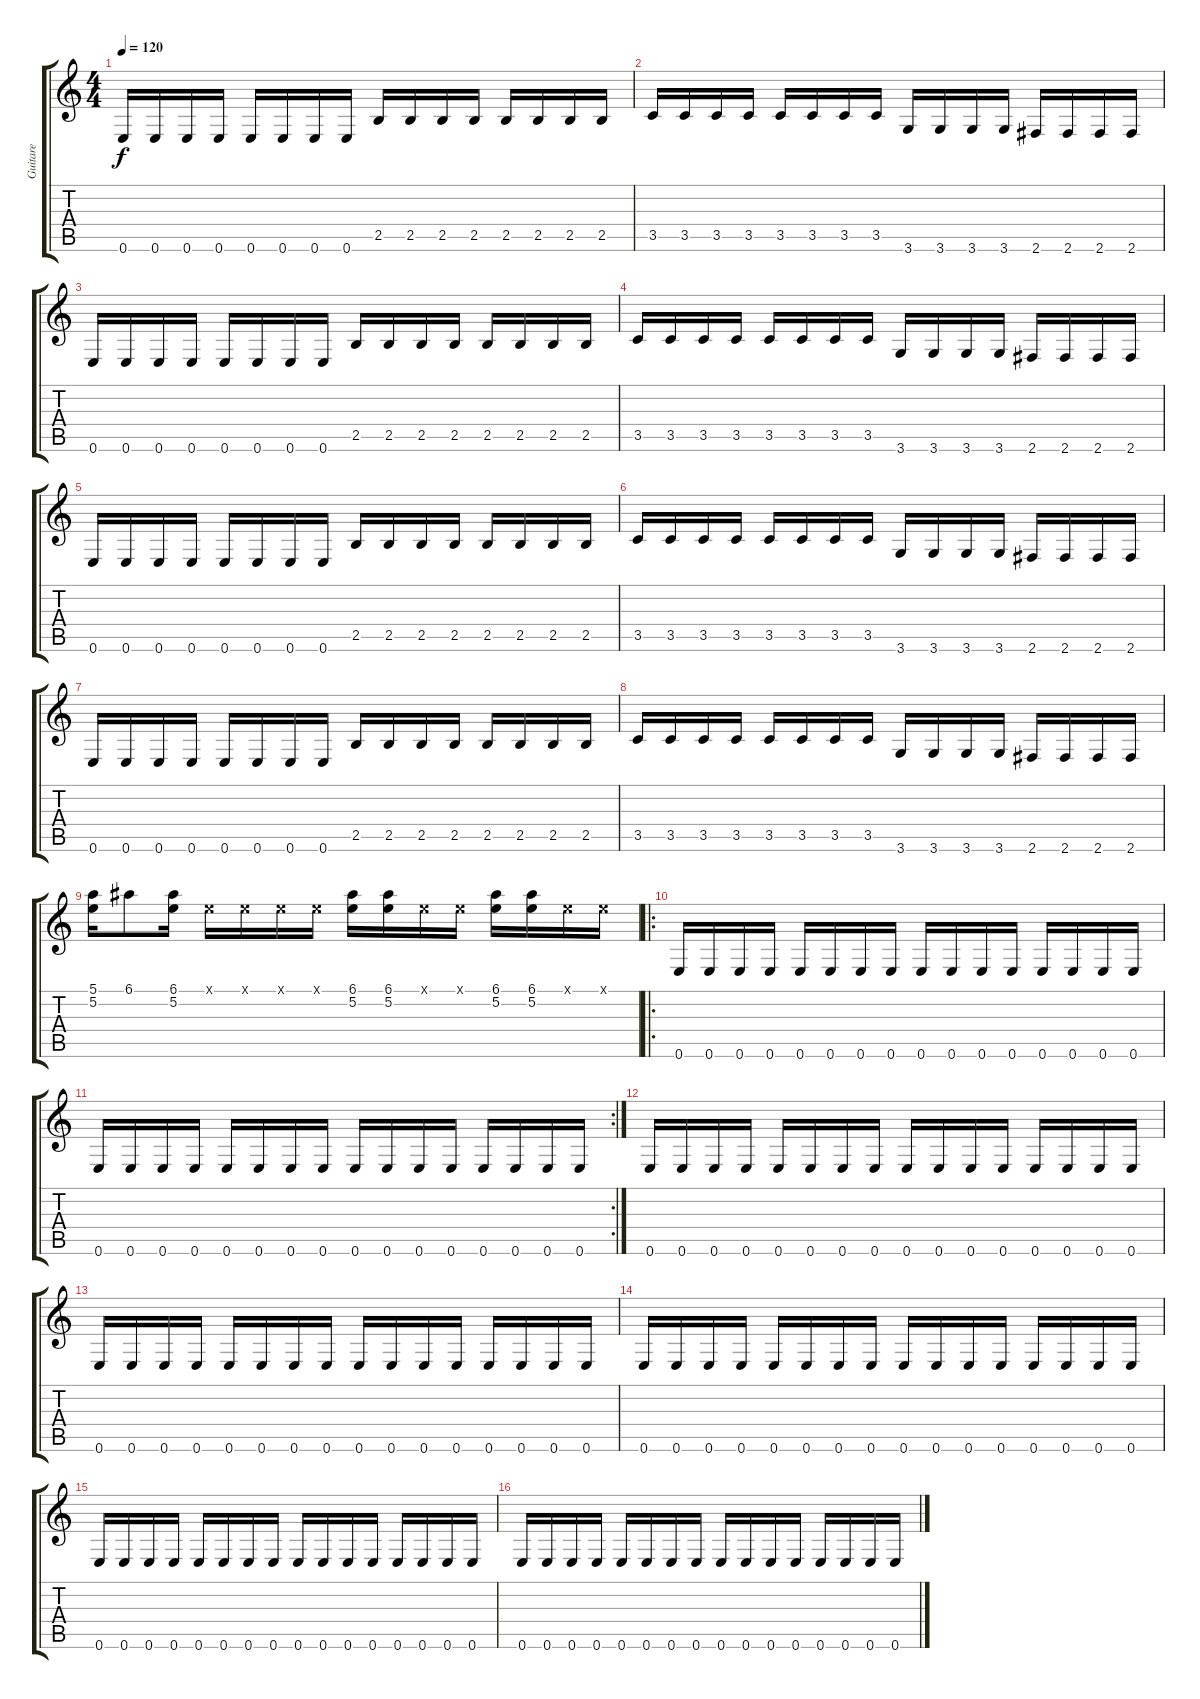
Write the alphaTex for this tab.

\track ("Guitare" "Guitare") {instrument overdrivenguitar}
\staff {score tabs}
\tuning (E4 B3 G3 D3 A2 E2) {hide}
\ts (4 4)
\tempo 120
\clef g2
\ks c
0.6.16{dy f} 0.6.16 0.6.16 0.6.16 0.6.16 0.6.16 0.6.16 0.6.16 2.5.16 2.5.16 2.5.16 2.5.16 2.5.16 2.5.16 2.5.16 2.5.16 |
3.5.16 3.5.16 3.5.16 3.5.16 3.5.16 3.5.16 3.5.16 3.5.16 3.6.16 3.6.16 3.6.16 3.6.16 2.6.16 2.6.16 2.6.16 2.6.16 |
0.6.16 0.6.16 0.6.16 0.6.16 0.6.16 0.6.16 0.6.16 0.6.16 2.5.16 2.5.16 2.5.16 2.5.16 2.5.16 2.5.16 2.5.16 2.5.16 |
3.5.16 3.5.16 3.5.16 3.5.16 3.5.16 3.5.16 3.5.16 3.5.16 3.6.16 3.6.16 3.6.16 3.6.16 2.6.16 2.6.16 2.6.16 2.6.16 |
0.6.16 0.6.16 0.6.16 0.6.16 0.6.16 0.6.16 0.6.16 0.6.16 2.5.16 2.5.16 2.5.16 2.5.16 2.5.16 2.5.16 2.5.16 2.5.16 |
3.5.16 3.5.16 3.5.16 3.5.16 3.5.16 3.5.16 3.5.16 3.5.16 3.6.16 3.6.16 3.6.16 3.6.16 2.6.16 2.6.16 2.6.16 2.6.16 |
0.6.16 0.6.16 0.6.16 0.6.16 0.6.16 0.6.16 0.6.16 0.6.16 2.5.16 2.5.16 2.5.16 2.5.16 2.5.16 2.5.16 2.5.16 2.5.16 |
3.5.16 3.5.16 3.5.16 3.5.16 3.5.16 3.5.16 3.5.16 3.5.16 3.6.16 3.6.16 3.6.16 3.6.16 2.6.16 2.6.16 2.6.16 2.6.16 |
(5.1 5.2).16 6.1.8 (6.1 5.2).16 0.1{x}.16 0.1{x}.16 0.1{x}.16 0.1{x}.16 (6.1 5.2).16 (6.1 5.2).16 0.1{x}.16 0.1{x}.16 (6.1 5.2).16 (6.1 5.2).16 0.1{x}.16 0.1{x}.16 |
\ro
0.6.16 0.6.16 0.6.16 0.6.16 0.6.16 0.6.16 0.6.16 0.6.16 0.6.16 0.6.16 0.6.16 0.6.16 0.6.16 0.6.16 0.6.16 0.6.16 |
\rc 2
0.6.16 0.6.16 0.6.16 0.6.16 0.6.16 0.6.16 0.6.16 0.6.16 0.6.16 0.6.16 0.6.16 0.6.16 0.6.16 0.6.16 0.6.16 0.6.16 |
0.6.16 0.6.16 0.6.16 0.6.16 0.6.16 0.6.16 0.6.16 0.6.16 0.6.16 0.6.16 0.6.16 0.6.16 0.6.16 0.6.16 0.6.16 0.6.16 |
0.6.16 0.6.16 0.6.16 0.6.16 0.6.16 0.6.16 0.6.16 0.6.16 0.6.16 0.6.16 0.6.16 0.6.16 0.6.16 0.6.16 0.6.16 0.6.16 |
0.6.16 0.6.16 0.6.16 0.6.16 0.6.16 0.6.16 0.6.16 0.6.16 0.6.16 0.6.16 0.6.16 0.6.16 0.6.16 0.6.16 0.6.16 0.6.16 |
0.6.16 0.6.16 0.6.16 0.6.16 0.6.16 0.6.16 0.6.16 0.6.16 0.6.16 0.6.16 0.6.16 0.6.16 0.6.16 0.6.16 0.6.16 0.6.16 |
0.6.16 0.6.16 0.6.16 0.6.16 0.6.16 0.6.16 0.6.16 0.6.16 0.6.16 0.6.16 0.6.16 0.6.16 0.6.16 0.6.16 0.6.16 0.6.16
